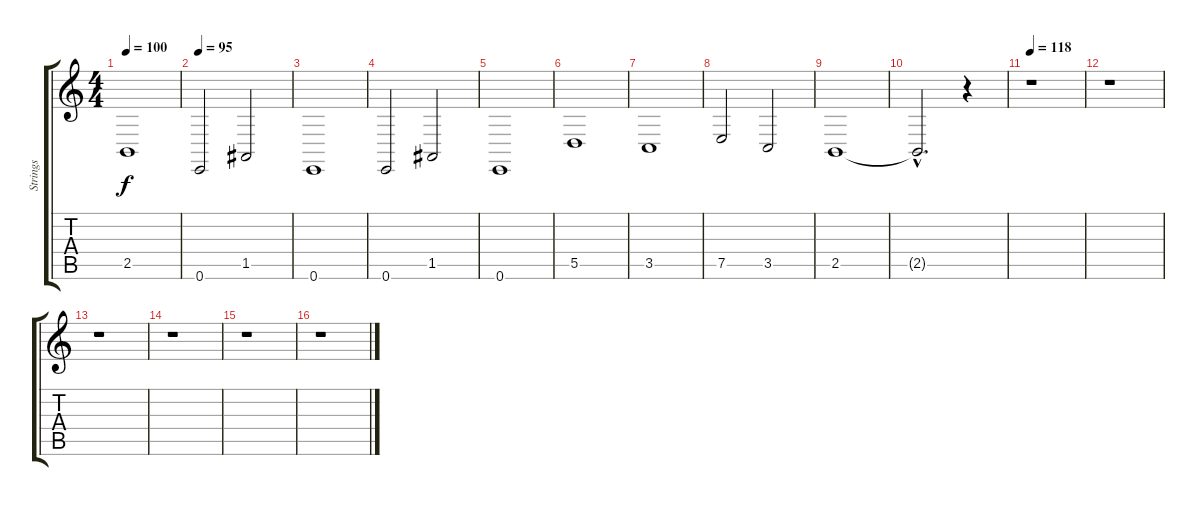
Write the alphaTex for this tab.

\track ("Strings" "Strings") {instrument synthstrings1}
\staff {score tabs}
\tuning (E4 B3 G3 D3 A2 E2) {hide}
\ts (4 4)
\tempo 100
\clef g2
\ks c
2.5.1{dy f} |
\tempo 95
0.6.2 1.5.2 |
0.6.1 |
0.6.2 1.5.2 |
0.6.1 |
5.5.1 |
3.5.1 |
7.5.2 3.5.2 |
2.5.1 |
2.5{hac t}.2{d} r.4 |
\tempo 118
r.1 |
r.1 |
r.1 |
r.1 |
r.1 |
r.1
